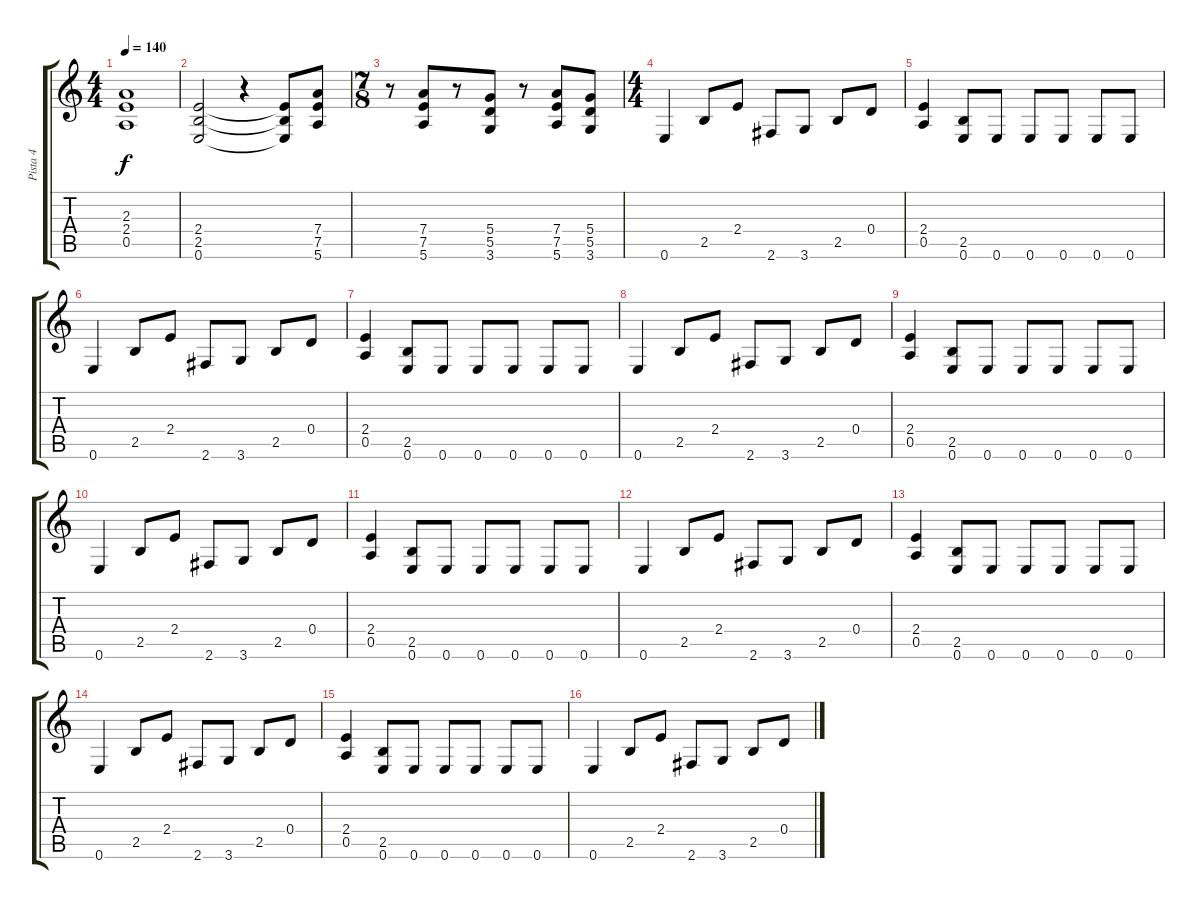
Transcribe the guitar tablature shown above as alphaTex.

\track ("Pista 4" "Pista 4") {instrument distortionguitar}
\staff {score tabs}
\tuning (E4 B3 G3 D3 A2 E2) {hide}
\ts (4 4)
\tempo 140
\clef g2
\ks c
(2.3{t} 2.4{t} 0.5{t}).1{dy f} |
(2.4 2.5 0.6).2 r.4 (2.4{t} 2.5{t} 0.6{t}).8 (7.4 7.5 5.6).8 |
\ts (7 8)
r.8 (7.4 7.5 5.6).8 r.8 (5.4 5.5 3.6).8 r.8 (7.4 7.5 5.6).8 (5.4 5.5 3.6).8 |
\ts (4 4)
0.6.4 2.5.8 2.4.8 2.6.8 3.6.8 2.5.8 0.4.8 |
(2.4 0.5).4 (2.5 0.6).8 0.6.8 0.6.8 0.6.8 0.6.8 0.6.8 |
0.6.4 2.5.8 2.4.8 2.6.8 3.6.8 2.5.8 0.4.8 |
(2.4 0.5).4 (2.5 0.6).8 0.6.8 0.6.8 0.6.8 0.6.8 0.6.8 |
0.6.4 2.5.8 2.4.8 2.6.8 3.6.8 2.5.8 0.4.8 |
(2.4 0.5).4 (2.5 0.6).8 0.6.8 0.6.8 0.6.8 0.6.8 0.6.8 |
0.6.4 2.5.8 2.4.8 2.6.8 3.6.8 2.5.8 0.4.8 |
(2.4 0.5).4 (2.5 0.6).8 0.6.8 0.6.8 0.6.8 0.6.8 0.6.8 |
0.6.4 2.5.8 2.4.8 2.6.8 3.6.8 2.5.8 0.4.8 |
(2.4 0.5).4 (2.5 0.6).8 0.6.8 0.6.8 0.6.8 0.6.8 0.6.8 |
0.6.4 2.5.8 2.4.8 2.6.8 3.6.8 2.5.8 0.4.8 |
(2.4 0.5).4 (2.5 0.6).8 0.6.8 0.6.8 0.6.8 0.6.8 0.6.8 |
0.6.4 2.5.8 2.4.8 2.6.8 3.6.8 2.5.8 0.4.8
